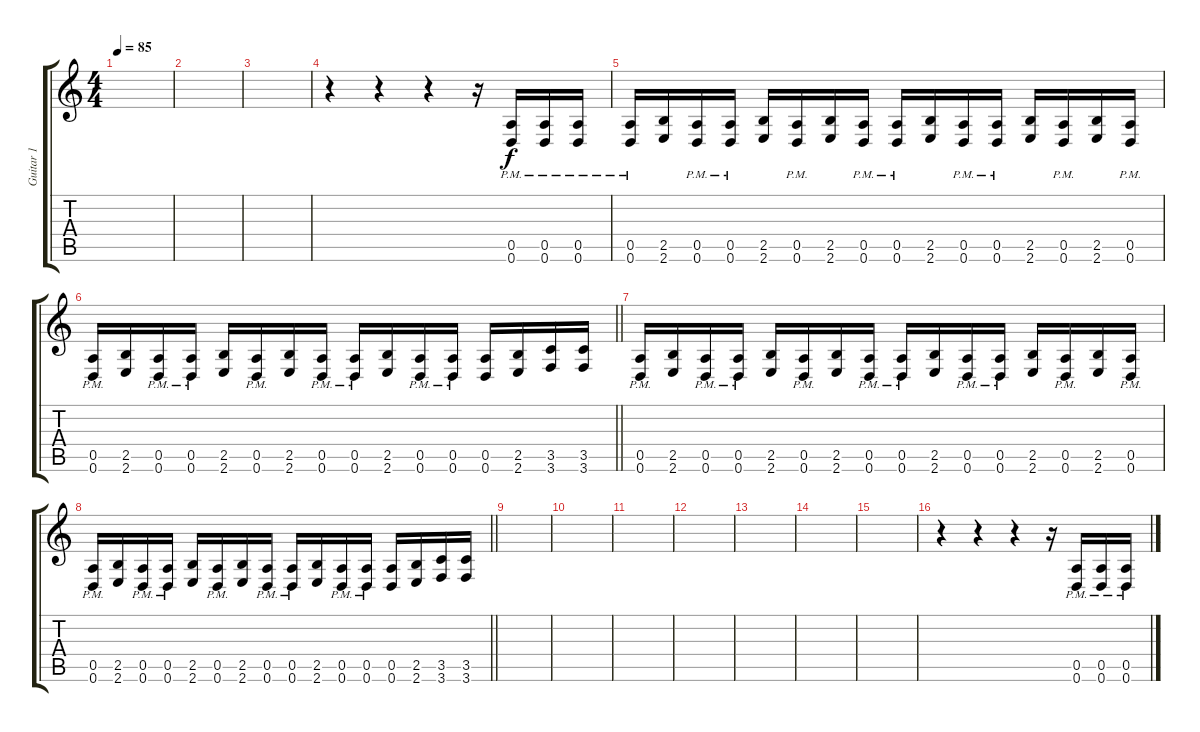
\track ("Guitar 1" "Guitar 1") {instrument distortionguitar}
\staff {score tabs}
\tuning (E4 B3 G3 D3 A2 D2) {hide}
\ts (4 4)
\tempo 85
\clef g2
\ks c
|
|
|
r.4 r.4 r.4 r.16 (0.5{pm} 0.6).16 (0.5{pm} 0.6).16 (0.5{pm} 0.6).16 |
(0.5{pm} 0.6).16 (2.5 2.6).16 (0.5{pm} 0.6).16 (0.5{pm} 0.6).16 (2.5 2.6).16 (0.5{pm} 0.6).16 (2.5 2.6).16 (0.5{pm} 0.6).16 (0.5{pm} 0.6).16 (2.5 2.6).16 (0.5{pm} 0.6).16 (0.5{pm} 0.6).16 (2.5 2.6).16 (0.5{pm} 0.6).16 (2.5 2.6).16 (0.5{pm} 0.6).16 |
\barLineRight lightlight
(0.5{pm} 0.6).16 (2.5 2.6).16 (0.5{pm} 0.6).16 (0.5{pm} 0.6).16 (2.5 2.6).16 (0.5{pm} 0.6).16 (2.5 2.6).16 (0.5{pm} 0.6).16 (0.5{pm} 0.6).16 (2.5 2.6).16 (0.5{pm} 0.6).16 (0.5{pm} 0.6).16 (0.5 0.6).16 (2.5 2.6).16 (3.5 3.6).16 (3.5 3.6).16 |
(0.5{pm} 0.6).16 (2.5 2.6).16 (0.5{pm} 0.6).16 (0.5{pm} 0.6).16 (2.5 2.6).16 (0.5{pm} 0.6).16 (2.5 2.6).16 (0.5{pm} 0.6).16 (0.5{pm} 0.6).16 (2.5 2.6).16 (0.5{pm} 0.6).16 (0.5{pm} 0.6).16 (2.5 2.6).16 (0.5{pm} 0.6).16 (2.5 2.6).16 (0.5{pm} 0.6).16 |
\barLineRight lightlight
(0.5{pm} 0.6).16 (2.5 2.6).16 (0.5{pm} 0.6).16 (0.5{pm} 0.6).16 (2.5 2.6).16 (0.5{pm} 0.6).16 (2.5 2.6).16 (0.5{pm} 0.6).16 (0.5{pm} 0.6).16 (2.5 2.6).16 (0.5{pm} 0.6).16 (0.5{pm} 0.6).16 (0.5 0.6).16 (2.5 2.6).16 (3.5 3.6).16 (3.5 3.6).16 |
|
|
|
|
|
|
|
r.4 r.4 r.4 r.16 (0.5 0.6{pm}).16 (0.5 0.6{pm}).16 (0.5 0.6{pm}).16
